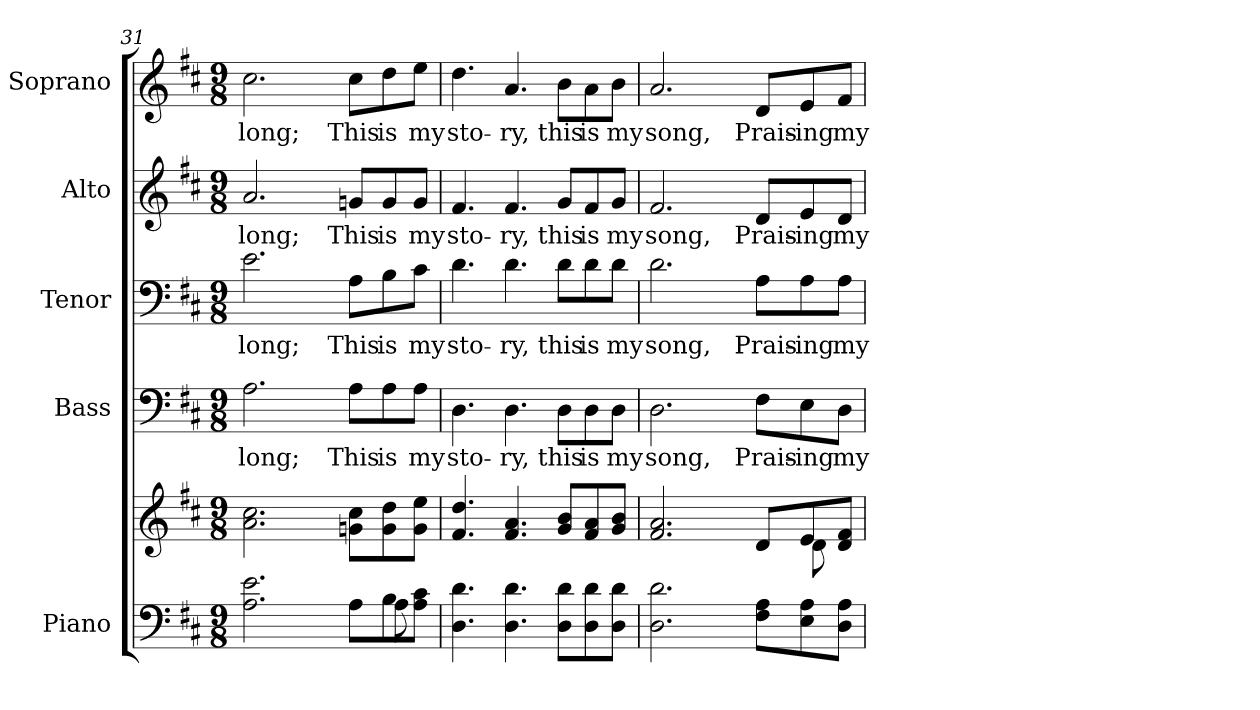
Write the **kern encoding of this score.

**kern	**kern	**kern	**text	**kern	**text	**kern	**text	**kern	**text
*part5	*part5	*part4	*part4	*part3	*part3	*part2	*part2	*part1	*part1
*staff6	*staff5	*staff4	*staff4	*staff3	*staff3	*staff2	*staff2	*staff1	*staff1
*I"Piano	*	*I"Bass	*	*I"Tenor	*	*I"Alto	*	*I"Soprano	*
*I'Pno.	*	*I'B.	*	*I'T.	*	*I'A.	*	*I'S.	*
!!LO:PB:g=z
*clefF4	*clefG2	*clefF4	*	*clefF4	*	*clefG2	*	*clefG2	*
*k[f#c#]	*k[f#c#]	*k[f#c#]	*	*k[f#c#]	*	*k[f#c#]	*	*k[f#c#]	*
*D:	*D:	*D:	*	*D:	*	*D:	*	*D:	*
*M9/8	*M9/8	*M9/8	*	*M9/8	*	*M9/8	*	*M9/8	*
=31	=31	=31	=31	=31	=31	=31	=31	=31	=31
*^	*	*	*	*	*	*	*	*	*
!	!	!	!	!LO:LY:b:color=#000000	!	!	!	!	!	!
!	!	!	!	!	!	!LO:LY:b:color=#000000	!	!	!	!
!	!	!	!	!	!	!	!	!LO:LY:b:color=#000000	!	!
!	!	!	!	!	!	!	!	!	!	!LO:LY:b:color=#000000
2.Ai\ 2.ei	4.ryy	2.ai\ 2.cc#i	2.Ai\	long;	2.ei\	long;	2.ai/	long;	2.cc#i\	long;
.	4.ryy	.	.	.	.	.	.	.	.	.
!	!	!	!	!LO:LY:b:color=#000000	!	!	!	!	!	!
!	!	!	!	!	!	!LO:LY:b:color=#000000	!	!	!	!
!	!	!	!	!	!	!	!	!LO:LY:b:color=#000000	!	!
!	!	!	!	!	!	!	!	!	!	!LO:LY:b:color=#000000
8Ai\L	8ryy	8gni\ 8cc#i\L	8Ai\L	This	8Ai\L	This	8gni/L	This	8cc#i\L	This
!	!	!	!	!LO:LY:b:color=#000000	!	!	!	!	!	!
!	!	!	!	!	!	!LO:LY:b:color=#000000	!	!	!	!
!	!	!	!	!	!	!	!	!LO:LY:b:color=#000000	!	!
!	!	!	!	!	!	!	!	!	!	!LO:LY:b:color=#000000
8Bi\	8Ai\	8gi\ 8ddi\	8Ai\	is	8Bi\	is	8gi/	is	8ddi\	is
!	!	!	!	!LO:LY:b:color=#000000	!	!	!	!	!	!
!	!	!	!	!	!	!LO:LY:b:color=#000000	!	!	!	!
!	!	!	!	!	!	!	!	!LO:LY:b:color=#000000	!	!
!	!	!	!	!	!	!	!	!	!	!LO:LY:b:color=#000000
8Ai\ 8c#i\J	8ryy	8gi\ 8eei\J	8Ai\J	my	8c#i\J	my	8gi/J	my	8eei\J	my
*v	*v	*	*	*	*	*	*	*	*	*
=32	=32	=32	=32	=32	=32	=32	=32	=32	=32
*^	*	*	*	*	*	*	*	*	*
!	!	!	!	!LO:LY:b:color=#000000	!	!	!	!	!	!
*v	*v	*	*	*	*	*	*	*	*	*
*^	*	*	*	*	*	*	*	*	*
!	!	!	!	!	!	!LO:LY:b:color=#000000	!	!	!	!
*v	*v	*	*	*	*	*	*	*	*	*
*^	*	*	*	*	*	*	*	*	*
!	!	!	!	!	!	!	!	!LO:LY:b:color=#000000	!	!
*v	*v	*	*	*	*	*	*	*	*	*
*^	*	*	*	*	*	*	*	*	*
!	!	!	!	!	!	!	!	!	!	!LO:LY:b:color=#000000
*v	*v	*	*	*	*	*	*	*	*	*
4.Di\ 4.di	4.f#i/ 4.ddi	4.Di\	sto-	4.di\	sto-	4.f#i/	sto-	4.ddi\	sto-
!	!	!	!LO:LY:b:color=#000000	!	!	!	!	!	!
!	!	!	!	!	!LO:LY:b:color=#000000	!	!	!	!
!	!	!	!	!	!	!	!LO:LY:b:color=#000000	!	!
!	!	!	!	!	!	!	!	!	!LO:LY:b:color=#000000
4.Di\ 4.di	4.f#i/ 4.ai	4.Di\	-ry,	4.di\	-ry,	4.f#i/	-ry,	4.ai/	-ry,
!	!	!	!LO:LY:b:color=#000000	!	!	!	!	!	!
!	!	!	!	!	!LO:LY:b:color=#000000	!	!	!	!
!	!	!	!	!	!	!	!LO:LY:b:color=#000000	!	!
!	!	!	!	!	!	!	!	!	!LO:LY:b:color=#000000
8Di\ 8di\L	8gi/ 8bi/L	8Di\L	this	8di\L	this	8gi/L	this	8bi\L	this
!	!	!	!LO:LY:b:color=#000000	!	!	!	!	!	!
!	!	!	!	!	!LO:LY:b:color=#000000	!	!	!	!
!	!	!	!	!	!	!	!LO:LY:b:color=#000000	!	!
!	!	!	!	!	!	!	!	!	!LO:LY:b:color=#000000
8Di\ 8di\	8f#i/ 8ai/	8Di\	is	8di\	is	8f#i/	is	8ai\	is
!	!	!	!LO:LY:b:color=#000000	!	!	!	!	!	!
!	!	!	!	!	!LO:LY:b:color=#000000	!	!	!	!
!	!	!	!	!	!	!	!LO:LY:b:color=#000000	!	!
!	!	!	!	!	!	!	!	!	!LO:LY:b:color=#000000
8Di\ 8di\J	8gi/ 8bi/J	8Di\J	my	8di\J	my	8gi/J	my	8bi\J	my
!!LO:PB:g=z
=33	=33	=33	=33	=33	=33	=33	=33	=33	=33
*	*^	*	*	*	*	*	*	*	*
!	!	!	!	!LO:LY:b:color=#000000	!	!	!	!	!	!
!	!	!	!	!	!	!LO:LY:b:color=#000000	!	!	!	!
!	!	!	!	!	!	!	!	!LO:LY:b:color=#000000	!	!
!	!	!	!	!	!	!	!	!	!	!LO:LY:b:color=#000000
2.Di\ 2.di	2.f#i/ 2.ai	4.ryy	2.Di\	song,	2.di\	song,	2.f#i/	song,	2.ai/	song,
.	.	4.ryy	.	.	.	.	.	.	.	.
!	!	!	!	!LO:LY:b:color=#000000	!	!	!	!	!	!
!	!	!	!	!	!	!LO:LY:b:color=#000000	!	!	!	!
!	!	!	!	!	!	!	!	!LO:LY:b:color=#000000	!	!
!	!	!	!	!	!	!	!	!	!	!LO:LY:b:color=#000000
8F#i\ 8Ai\L	8di/L	8ryy	8F#i\L	Prais-	8Ai\L	Prais-	8di/L	Prais-	8di/L	Prais-
!	!	!	!	!LO:LY:b:color=#000000	!	!	!	!	!	!
!	!	!	!	!	!	!LO:LY:b:color=#000000	!	!	!	!
!	!	!	!	!	!	!	!	!LO:LY:b:color=#000000	!	!
!	!	!	!	!	!	!	!	!	!	!LO:LY:b:color=#000000
8Ei\ 8Ai\	8ei/	8di\	8Ei\	-ing	8Ai\	-ing	8ei/	-ing	8ei/	-ing
!	!	!	!	!LO:LY:b:color=#000000	!	!	!	!	!	!
!	!	!	!	!	!	!LO:LY:b:color=#000000	!	!	!	!
!	!	!	!	!	!	!	!	!LO:LY:b:color=#000000	!	!
!	!	!	!	!	!	!	!	!	!	!LO:LY:b:color=#000000
8Di\ 8Ai\J	8di/ 8f#i/J	8ryy	8Di\J	my	8Ai\J	my	8di/J	my	8f#i/J	my
*	*v	*v	*	*	*	*	*	*	*	*
=	=	=	=	=	=	=	=	=	=
*-	*-	*-	*-	*-	*-	*-	*-	*-	*-
